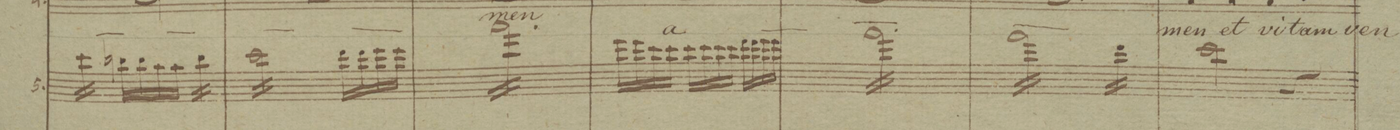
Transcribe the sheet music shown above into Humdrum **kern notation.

**kern	**dynam
*I"5.	*
*clefG2	*
*k[b-]	*
*M3/4	*
16ccc\LL	.
16ccc\	.
16ccc\	.
16ccc\JJ	.
*Xtremolo	*
16bbn\LL	.
16bb\	.
16aa\	.
16aa\JJ	.
*tremolo	*
16bb\LL	.
16bb\	.
16bb\	.
16bb\JJ	.
=168	=168
16ccc\LL	.
16ccc\	.
16ccc\	.
16ccc\	.
16ccc\	.
16ccc\	.
16ccc\	.
16ccc\JJ	.
*Xtremolo	*
16ddd\LL	.
16ddd\	.
16eee\	.
16eee\JJ	.
=169	=169
*tremolo	*
16fff\LL	.
16fff\	.
16fff\	.
16fff\	.
16fff\	.
16fff\	.
16fff\	.
16fff\	.
16fff\	.
16fff\	.
16fff\	.
16fff\JJ	.
=170	=170
*Xtremolo	*
16eee\LL	.
16eee\	.
16ccc\	.
16ccc\JJ	.
16ccc\LL	.
16ccc\	.
16ccc\	.
16ccc\JJ	.
16ddd\LL	.
16ddd\	.
16eee\	.
16eee\JJ	.
=171	=171
*tremolo	*
16fff\LL	.
16fff\	.
16fff\	.
16fff\	.
16fff\	.
16fff\	.
16fff\	.
16fff\	.
16fff\	.
16fff\	.
16fff\	.
16fff\JJ	.
=172	=172
16fff\LL	.
16fff\	.
16fff\	.
16fff\	.
16fff\	.
16fff\	.
16fff\	.
16fff\JJ	.
16ddd\LL	.
16ddd\	.
16ddd\	.
16ddd\JJ	.
=173	=173
2ccc\	.
4r	.
=174	=174
*-	*-
